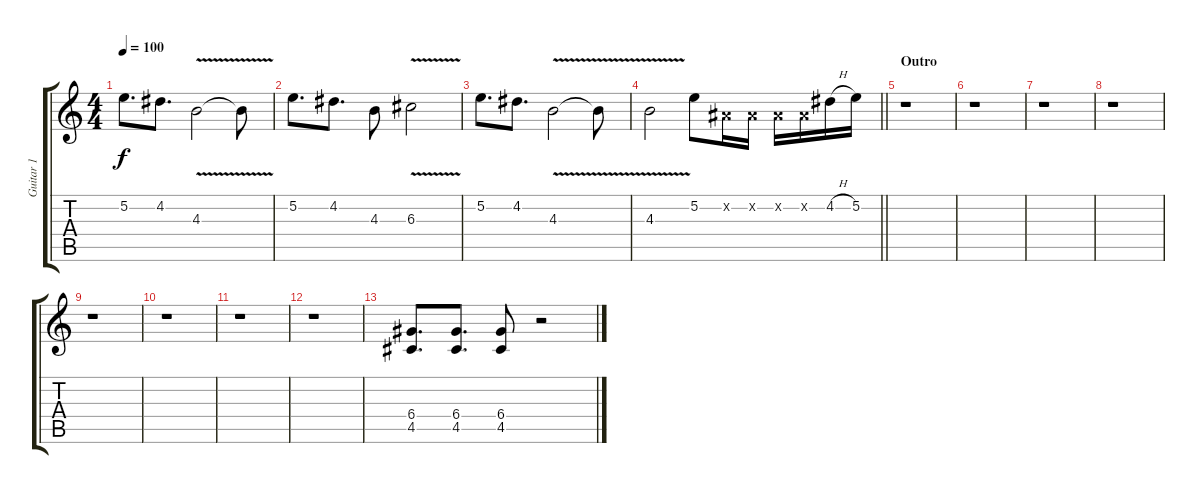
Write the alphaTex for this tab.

\track ("Guitar 1" "Guitar 1") {instrument distortionguitar}
\staff {score tabs}
\tuning (E4 B3 G3 D3 A2 E2) {hide}
\ts (4 4)
\tempo 100
\clef g2
\ks c
5.2.8{d dy f} 4.2.8{d} 4.3{v}.2 4.3{t}.8 |
5.2.8{d} 4.2.8{d} 4.3.8 6.3{v}.2 |
5.2.8{d} 4.2.8{d} 4.3{v}.2 4.3{t}.8 |
\barLineRight lightlight
4.3{v}.2 5.2.8 -1.2{x}.16 -1.2{x}.16 -1.2{x}.16 -1.2{x}.16 4.2{h}.16 5.2.16 |
\section ("" "Outro")
r.1 |
r.1 |
r.1 |
r.1 |
r.1 |
r.1 |
r.1 |
r.1 |
(6.4 4.5).8{d} (6.4 4.5).8{d} (6.4 4.5).8 r.2
